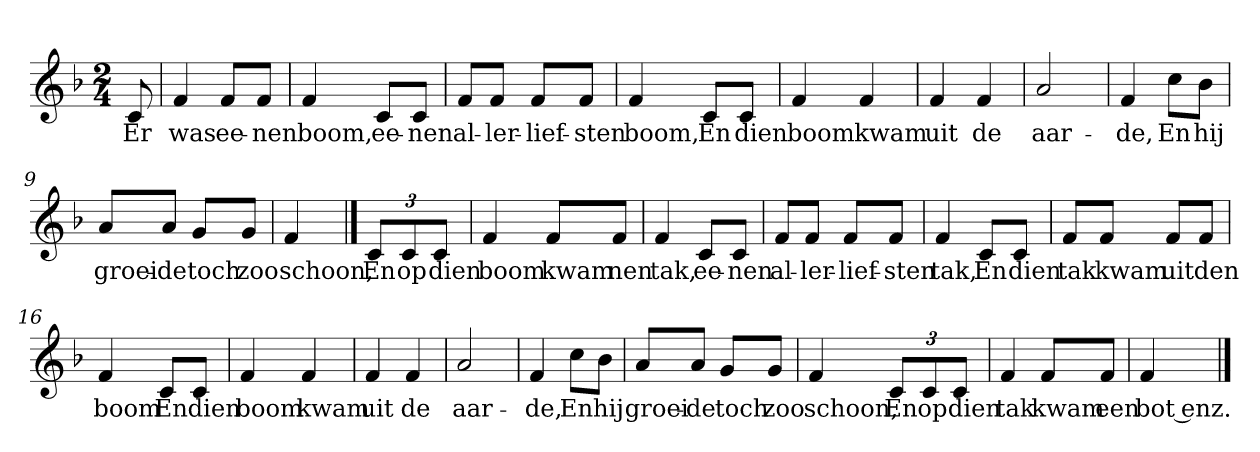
**kern	**text
*part1	*part1
*staff1	*staff1
*clefG2	*
*k[b-]	*
*F:	*
*M2/4	*
*MM120	*
=	=
8c	Er
=1	=1
4f	was
8f/L	ee-
8f/J	-nen
=2	=2
4f	boom,
8c/L	ee-
8c/J	-nen
=3	=3
8f/L	al-
8f/J	-ler-
8f/L	-lief-
8f/J	-sten
=4	=4
4f	boom,
8c/L	En
8c/J	dien
=5	=5
4f	boom
4f	kwam
=6	=6
4f	uit
4f	de
=7	=7
2a	aar-
=8	=8
4f	-de,
8cc\L	En
8b-\J	hij
=9	=9
8a/L	groei-
8a/J	-de
8g/L	toch
8g/J	zoo
=10	=10
4f	schoon,
==	==
12c/L	En
12c/	op
12c/J	dien
=11	=11
4f	boom
8f/L	kwam
8f/J	nen
=12	=12
4f	tak,
8c/L	ee-
8c/J	-nen
=13	=13
8f/L	al-
8f/J	-ler-
8f/L	-lief-
8f/J	-sten
=14	=14
4f	tak,
8c/L	En
8c/J	dien
=15	=15
8f/L	tak
8f/J	kwam
8f/L	uit
8f/J	den
=16	=16
4f	boom
8c/L	En
8c/J	dien
=17	=17
4f	boom
4f	kwam
=18	=18
4f	uit
4f	de
=19	=19
2a	aar-
=20	=20
4f	-de,
8cc\L	En
8b-\J	hij
=21	=21
8a/L	groei-
8a/J	-de
8g/L	toch
8g/J	zoo
=22	=22
4f	schoon,
12c/L	En
12c/	op
12c/J	dien
=23	=23
4f	tak
8f/L	kwam
8f/J	een
=24	=24
4f	bot enz.
==	==
*-	*-
